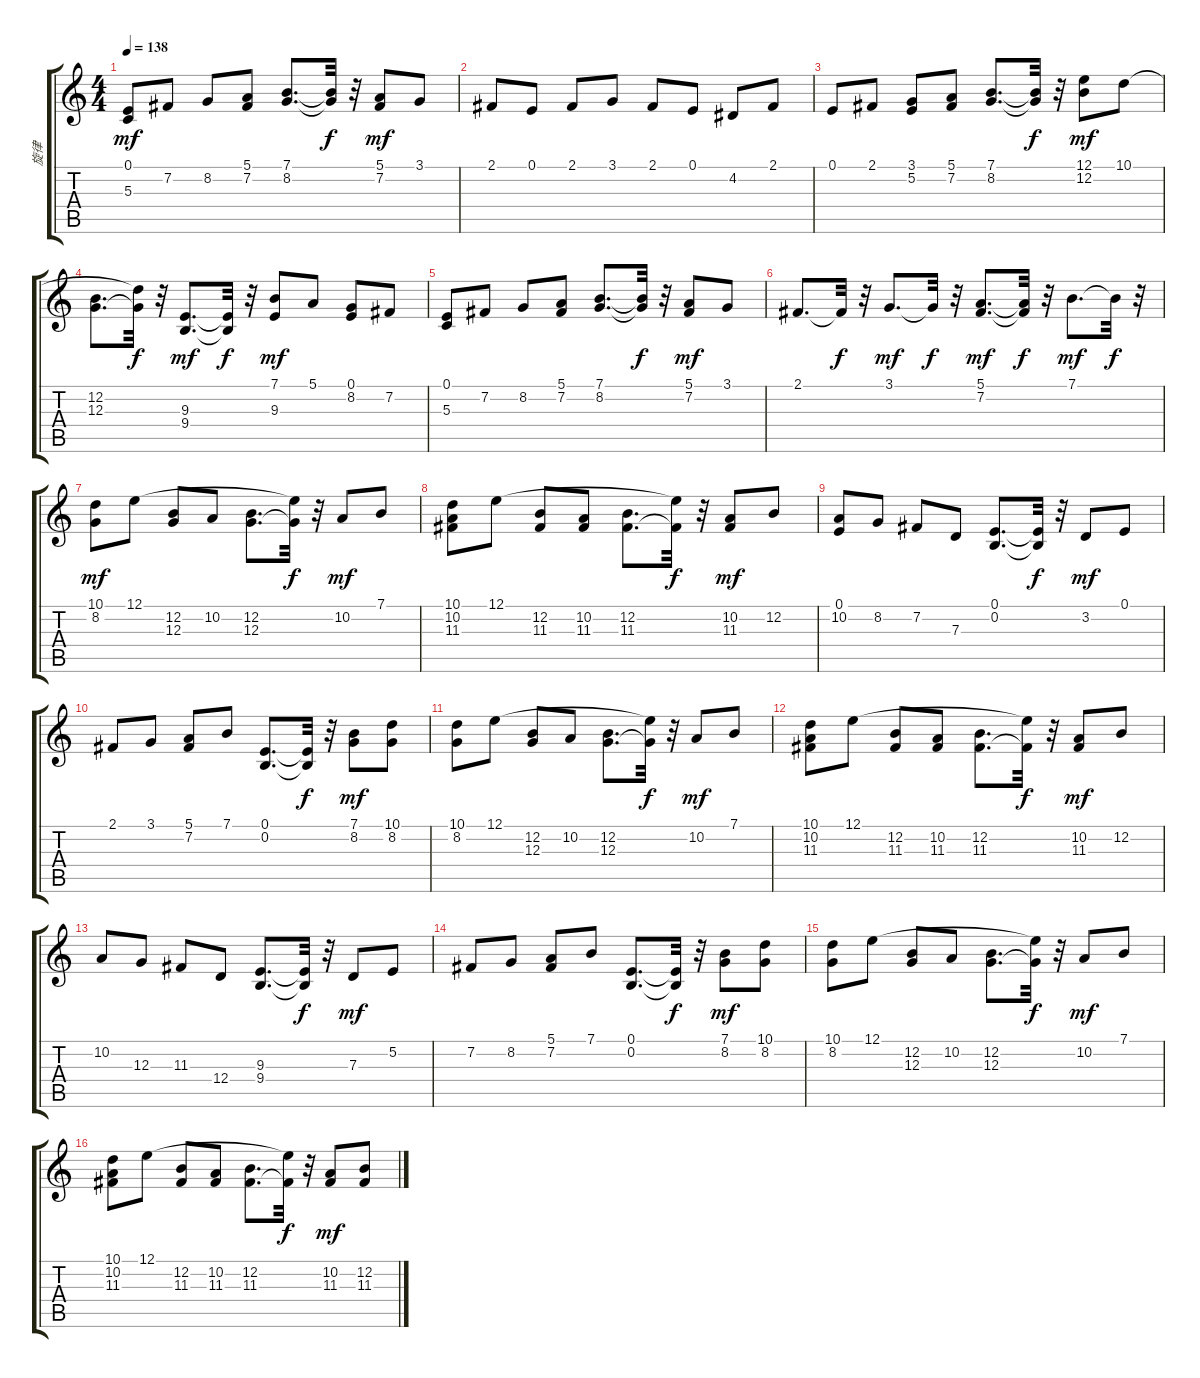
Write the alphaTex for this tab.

\track ("旋律" "旋律") {instrument violin}
\staff {score tabs}
\tuning (E4 B3 G3 D3 A2 E2) {hide}
\ts (4 4)
\tempo 138
\clef g2
\ks c
(0.1 5.3).8{dy mf} 7.2.8 8.2.8 (5.1 7.2).8 (7.1 8.2).8{d} (7.1{t} 8.2{t}).32{dy f} r.32 (5.1 7.2).8{dy mf} 3.1.8 |
2.1.8 0.1.8 2.1.8 3.1.8 2.1.8 0.1.8 4.2.8 2.1.8 |
0.1.8 2.1.8 (3.1 5.2).8 (5.1 7.2).8 (7.1 8.2).8{d} (7.1{t} 8.2{t}).32{dy f} r.32 (12.1 12.2).8{dy mf} 10.1.8 |
(12.2 12.3).8{d} (10.1{t} 12.3{t}).32{dy f} r.32 (9.3 9.4).8{d dy mf} (9.3{t} 9.4{t}).32{dy f} r.32 (7.1 9.3).8{dy mf} 5.1.8 (0.1 8.2).8 7.2.8 |
(0.1 5.3).8 7.2.8{txt ""} 8.2.8 (5.1 7.2).8 (7.1 8.2).8{d} (7.1{t} 8.2{t}).32{dy f} r.32 (5.1 7.2).8{dy mf} 3.1.8 |
2.1.8{d} 2.1{t}.32{dy f} r.32 3.1.8{d dy mf} 3.1{t}.32{dy f} r.32 (5.1 7.2).8{d dy mf} (5.1{t} 7.2{t}).32{dy f} r.32 7.1.8{d dy mf} 7.1{t}.32{dy f} r.32 |
(10.1 8.2).8{dy mf} 12.1.8 (12.2 12.3).8 10.2.8 (12.2 12.3).8{d} (12.1{t} 12.3{t}).32{dy f} r.32 10.2.8{dy mf} 7.1.8 |
(10.1 10.2 11.3).8 12.1.8 (12.2 11.3).8 (10.2 11.3).8 (12.2 11.3).8{d} (12.1{t} 11.3{t}).32{dy f} r.32 (10.2 11.3).8{dy mf} 12.2.8 |
(0.1 10.2).8 8.2.8 7.2.8 7.3.8 (0.1 0.2).8{d} (0.1{t} 0.2{t}).32{dy f} r.32 3.2.8{dy mf} 0.1.8 |
2.1.8 3.1.8 (5.1 7.2).8 7.1.8 (0.1 0.2).8{d} (0.1{t} 0.2{t}).32{dy f} r.32 (7.1 8.2).8{dy mf} (10.1 8.2).8 |
(10.1 8.2).8 12.1.8 (12.2 12.3).8 10.2.8 (12.2 12.3).8{d} (12.1{t} 12.3{t}).32{dy f} r.32 10.2.8{dy mf} 7.1.8 |
(10.1 10.2 11.3).8 12.1.8 (12.2 11.3).8 (10.2 11.3).8 (12.2 11.3).8{d} (12.1{t} 11.3{t}).32{dy f} r.32 (10.2 11.3).8{dy mf} 12.2.8 |
10.2.8 12.3.8 11.3.8 12.4.8 (9.3 9.4).8{d} (9.3{t} 9.4{t}).32{dy f} r.32 7.3.8{dy mf} 5.2.8 |
7.2.8 8.2.8 (5.1 7.2).8 7.1.8 (0.1 0.2).8{d} (0.1{t} 0.2{t}).32{dy f} r.32 (7.1 8.2).8{dy mf} (10.1 8.2).8 |
(10.1 8.2).8 12.1.8 (12.2 12.3).8 10.2.8 (12.2 12.3).8{d} (12.1{t} 12.3{t}).32{dy f} r.32 10.2.8{dy mf} 7.1.8 |
(10.1 10.2 11.3).8 12.1.8 (12.2 11.3).8 (10.2 11.3).8 (12.2 11.3).8{d} (12.1{t} 11.3{t}).32{dy f} r.32 (10.2 11.3).8{dy mf} (12.2 11.3).8
